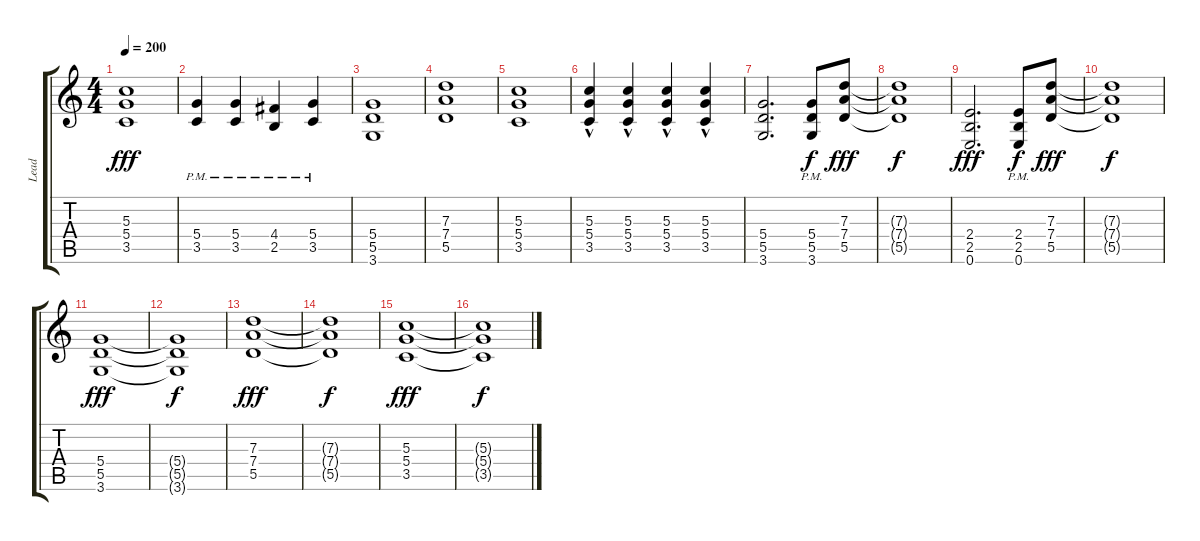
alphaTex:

\track ("Lead" "Lead") {instrument overdrivenguitar}
\staff {score tabs}
\tuning (E4 B3 G3 D3 A2 E2) {hide}
\ts (4 4)
\tempo 200
\clef g2
\ks c
(5.3 5.4 3.5).1{dy fff} |
(5.4 3.5{pm}).4 (5.4 3.5{pm}).4 (4.4 2.5{pm}).4 (5.4 3.5{pm}).4 |
(5.4 5.5 3.6).1 |
(7.3 7.4 5.5).1 |
(5.3 5.4 3.5).1 |
(5.3{hac} 5.4{hac} 3.5{hac}).4 (5.3{hac} 5.4{hac} 3.5{hac}).4 (5.3{hac} 5.4{hac} 3.5{hac}).4 (5.3{hac} 5.4{hac} 3.5{hac}).4 |
(5.4 5.5 3.6).2{d} (5.4{pm} 5.5{pm} 3.6{pm}).8{dy f} (7.3 7.4 5.5).8{dy fff} |
(7.3{t} 7.4{t} 5.5{t}).1{dy f} |
(2.4 2.5 0.6).2{d dy fff} (2.4{pm} 2.5{pm} 0.6{pm}).8{dy f} (7.3 7.4 5.5).8{dy fff} |
(7.3{t} 7.4{t} 5.5{t}).1{dy f} |
(5.4 5.5 3.6).1{dy fff} |
(5.4{t} 5.5{t} 3.6{t}).1{dy f} |
(7.3 7.4 5.5).1{dy fff} |
(7.3{t} 7.4{t} 5.5{t}).1{dy f} |
(5.3 5.4 3.5).1{dy fff} |
(5.3{t} 5.4{t} 3.5{t}).1{dy f}
